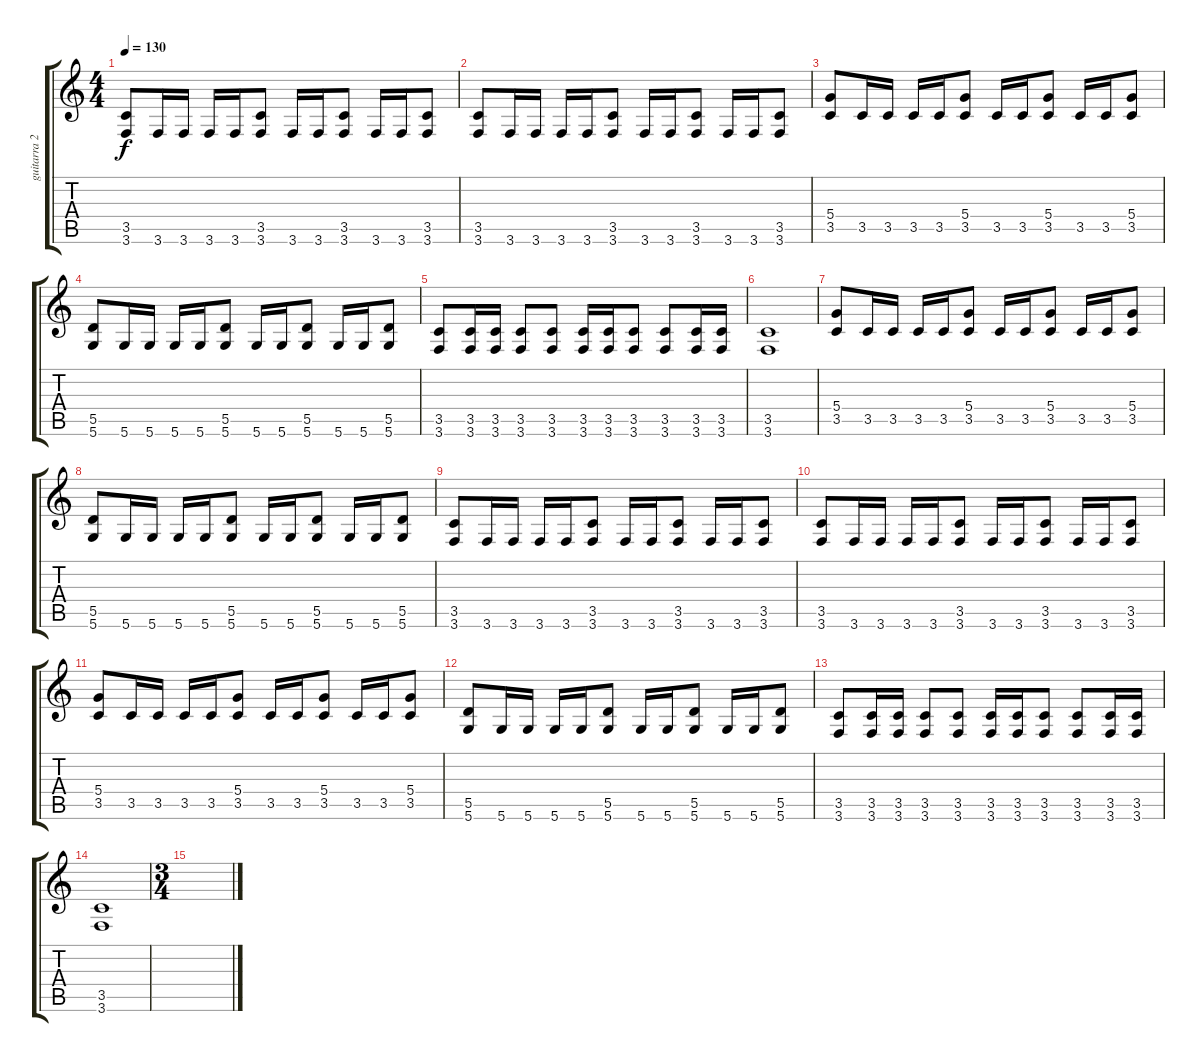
\track ("guitarra 2" "guitarra 2") {instrument distortionguitar}
\staff {score tabs}
\tuning (E4 B3 G3 D3 A2 D2) {hide}
\ts (4 4)
\tempo 130
\clef g2
\ks c
(3.5 3.6).8{dy f} 3.6.16 3.6.16 3.6.16 3.6.16 (3.5 3.6).8 3.6.16 3.6.16 (3.5 3.6).8 3.6.16 3.6.16 (3.5 3.6).8 |
(3.5 3.6).8 3.6.16 3.6.16 3.6.16 3.6.16 (3.5 3.6).8 3.6.16 3.6.16 (3.5 3.6).8 3.6.16 3.6.16 (3.5 3.6).8 |
(5.4 3.5).8 3.5.16 3.5.16 3.5.16 3.5.16 (5.4 3.5).8 3.5.16 3.5.16 (5.4 3.5).8 3.5.16 3.5.16 (5.4 3.5).8 |
(5.5 5.6).8 5.6.16 5.6.16 5.6.16 5.6.16 (5.5 5.6).8 5.6.16 5.6.16 (5.5 5.6).8 5.6.16 5.6.16 (5.5 5.6).8 |
(3.5 3.6).8 (3.5 3.6).16 (3.5 3.6).16 (3.5 3.6).8 (3.5 3.6).8 (3.5 3.6).16 (3.5 3.6).16 (3.5 3.6).8 (3.5 3.6).8 (3.5 3.6).16 (3.5 3.6).16 |
(3.5 3.6).1 |
(5.4 3.5).8 3.5.16 3.5.16 3.5.16 3.5.16 (5.4 3.5).8 3.5.16 3.5.16 (5.4 3.5).8 3.5.16 3.5.16 (5.4 3.5).8 |
(5.5 5.6).8 5.6.16 5.6.16 5.6.16 5.6.16 (5.5 5.6).8 5.6.16 5.6.16 (5.5 5.6).8 5.6.16 5.6.16 (5.5 5.6).8 |
(3.5 3.6).8 3.6.16 3.6.16 3.6.16 3.6.16 (3.5 3.6).8 3.6.16 3.6.16 (3.5 3.6).8 3.6.16 3.6.16 (3.5 3.6).8 |
(3.5 3.6).8 3.6.16 3.6.16 3.6.16 3.6.16 (3.5 3.6).8 3.6.16 3.6.16 (3.5 3.6).8 3.6.16 3.6.16 (3.5 3.6).8 |
(5.4 3.5).8 3.5.16 3.5.16 3.5.16 3.5.16 (5.4 3.5).8 3.5.16 3.5.16 (5.4 3.5).8 3.5.16 3.5.16 (5.4 3.5).8 |
(5.5 5.6).8 5.6.16 5.6.16 5.6.16 5.6.16 (5.5 5.6).8 5.6.16 5.6.16 (5.5 5.6).8 5.6.16 5.6.16 (5.5 5.6).8 |
(3.5 3.6).8 (3.5 3.6).16 (3.5 3.6).16 (3.5 3.6).8 (3.5 3.6).8 (3.5 3.6).16 (3.5 3.6).16 (3.5 3.6).8 (3.5 3.6).8 (3.5 3.6).16 (3.5 3.6).16 |
(3.5 3.6).1 |
\ts (3 4)
